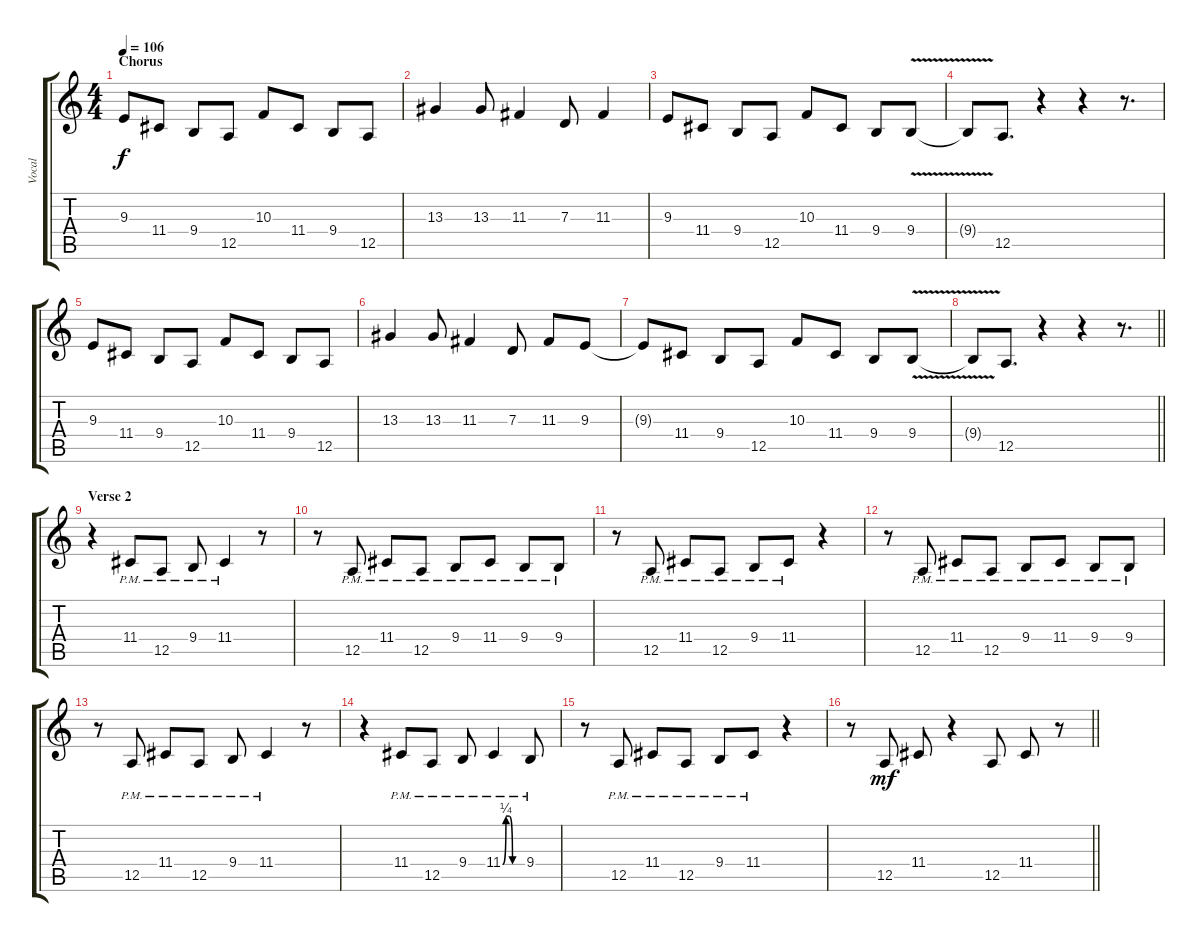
\track ("Vocal" "Vocal") {instrument lead2sawtooth}
\staff {score tabs}
\tuning (E4 B3 G3 D3 A2 E2) {hide}
\ts (4 4)
\section ("" "Chorus")
\tempo 106
\clef g2
\ks c
9.3.8{dy f} 11.4.8 9.4.8 12.5.8 10.3.8 11.4.8 9.4.8 12.5.8 |
13.3.4 13.3.8 11.3.4 7.3.8 11.3.4 |
9.3.8 11.4.8 9.4.8 12.5.8 10.3.8 11.4.8 9.4.8 9.4{v}.8 |
9.4{t}.8 12.5.8{d} r.4 r.4 r.8{d} |
9.3.8 11.4.8 9.4.8 12.5.8 10.3.8 11.4.8 9.4.8 12.5.8 |
13.3.4 13.3.8 11.3.4 7.3.8 11.3.8 9.3.8 |
9.3{t}.8 11.4.8 9.4.8 12.5.8 10.3.8 11.4.8 9.4.8 9.4{v}.8 |
\barLineRight lightlight
9.4{t}.8 12.5.8{d} r.4 r.4 r.8{d} |
\section ("" "Verse 2")
r.4 11.4{pm}.8 12.5{pm}.8 9.4{pm}.8 11.4{pm}.4 r.8 |
r.8 12.5{pm}.8 11.4{pm}.8 12.5{pm}.8 9.4{pm}.8 11.4{pm}.8 9.4{pm}.8 9.4{pm}.8 |
r.8 12.5{pm}.8 11.4{pm}.8 12.5{pm}.8 9.4{pm}.8 11.4{pm}.8 r.4 |
r.8 12.5{pm}.8 11.4{pm}.8 12.5{pm}.8 9.4{pm}.8 11.4{pm}.8 9.4{pm}.8 9.4{pm}.8 |
r.8 12.5{pm}.8 11.4{pm}.8 12.5{pm}.8 9.4{pm}.8 11.4{pm}.4 r.8 |
r.4 11.4{pm}.8 12.5{pm}.8 9.4{pm}.8 11.4{be (custom 0 0 10 1 20 1 30 0 60 0) pm}.4 9.4{pm}.8 |
r.8 12.5{pm}.8 11.4{pm}.8 12.5{pm}.8 9.4{pm}.8 11.4{pm}.8 r.4 |
\barLineRight lightlight
r.8 12.5.8{dy mf} 11.4.8 r.4 12.5.8 11.4.8 r.8
